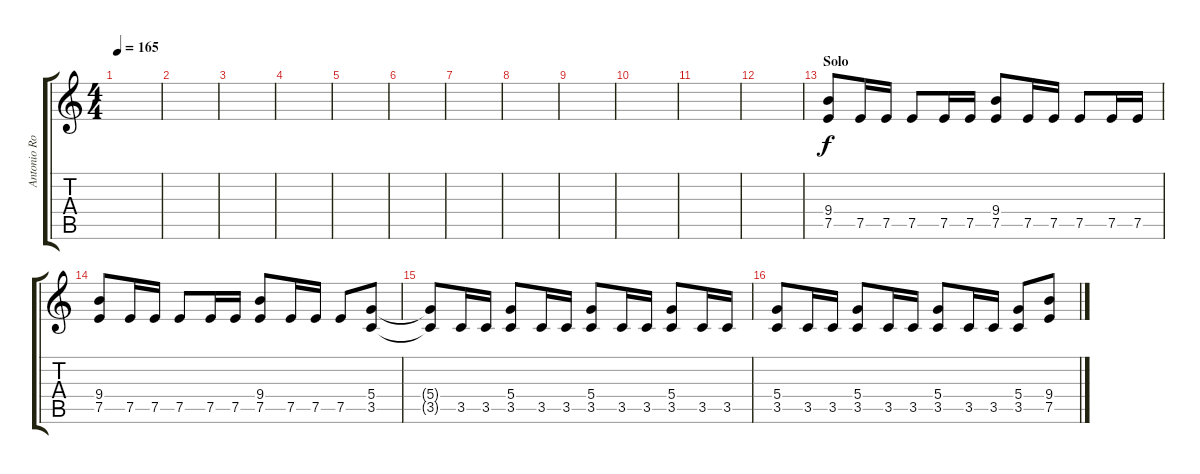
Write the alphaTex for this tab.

\track ("Antonio Romano (Gtr 2)" "Antonio Ro") {instrument distortionguitar}
\staff {score tabs}
\tuning (E4 B3 G3 D3 A2 E2) {hide}
\ts (4 4)
\tempo 165
\clef g2
\ks c
|
|
|
|
|
|
|
|
|
|
|
|
\section ("" "Solo")
(9.4 7.5).8 7.5.16 7.5.16 7.5.8 7.5.16 7.5.16 (9.4 7.5).8 7.5.16 7.5.16 7.5.8 7.5.16 7.5.16 |
(9.4 7.5).8 7.5.16 7.5.16 7.5.8 7.5.16 7.5.16 (9.4 7.5).8 7.5.16 7.5.16 7.5.8 (5.4 3.5).8 |
(5.4{t} 3.5{t}).8 3.5.16 3.5.16 (5.4 3.5).8 3.5.16 3.5.16 (5.4 3.5).8 3.5.16 3.5.16 (5.4 3.5).8 3.5.16 3.5.16 |
(5.4 3.5).8 3.5.16 3.5.16 (5.4 3.5).8 3.5.16 3.5.16 (5.4 3.5).8 3.5.16 3.5.16 (5.4 3.5).8 (9.4 7.5).8
